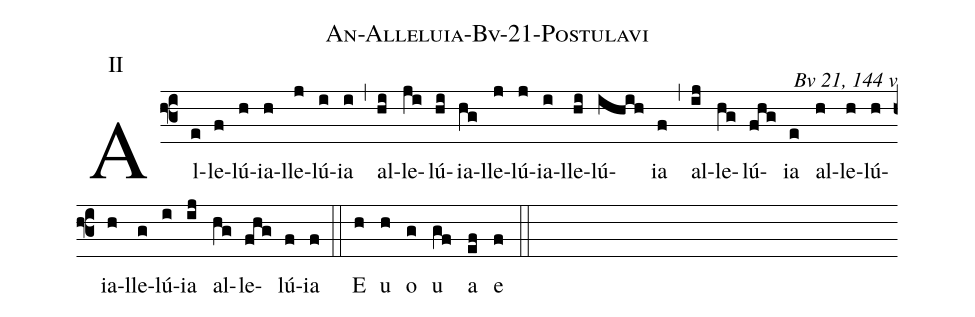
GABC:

name: An-Alleluia-Bv-21-Postulavi;
commentary: Bv 21, 144 v;
annotation: II ;
%%
(f3)Al(e)le(f)lú(h)ia(h)lle(j)lú(i)ia(i) (,) al(hi)le(ji)lú(hi)ia(hg)lle(j)lú(j)ia(i)lle(hi)lú(ihih)ia(f) (,) al(ij)le(hg)lú(fhg)ia(e) al(h)le(h)lú(h)ia(h)lle(g)lú(i)ia(ij) al(hg)le(fhg)lú(f)ia(f) (::) E(h) u(h) o(g) u(gf) a(ef) e(f) (::)
